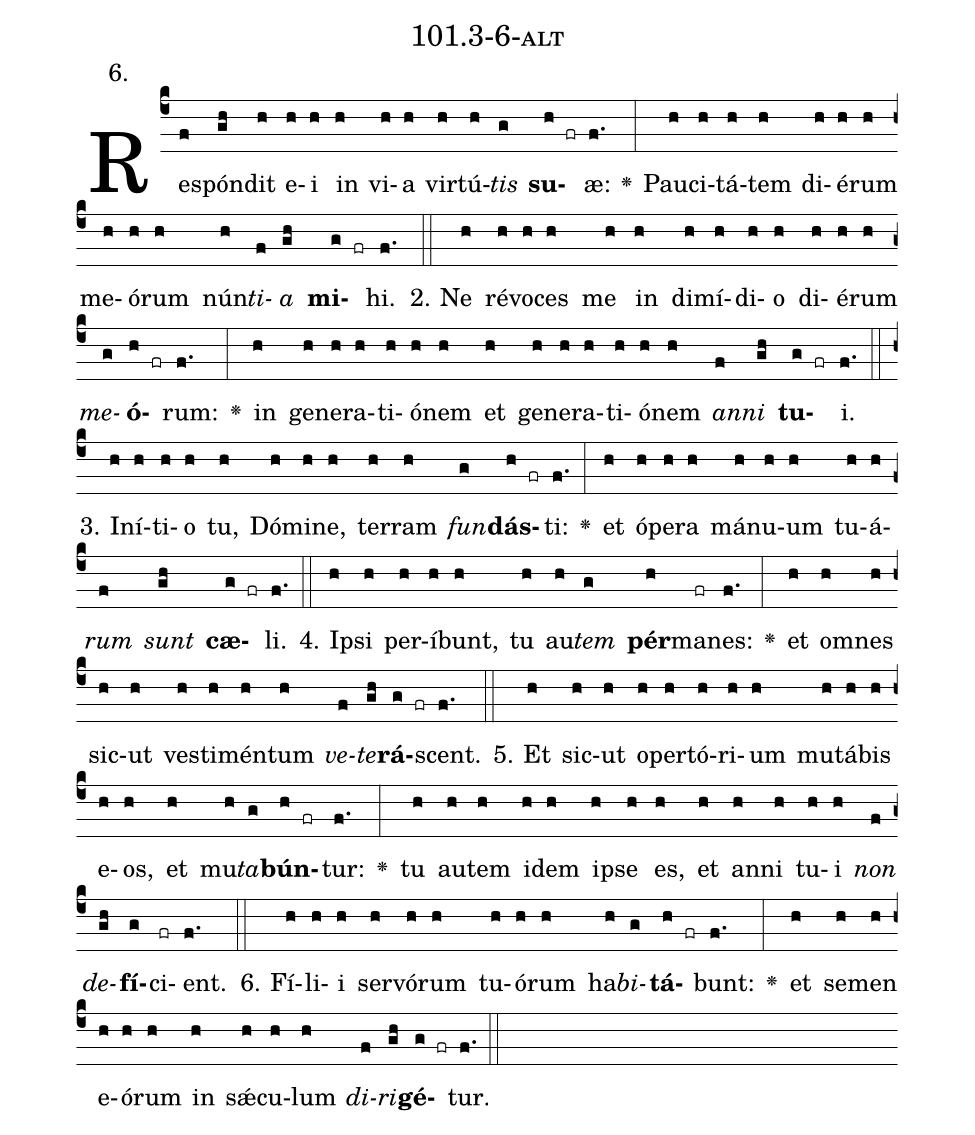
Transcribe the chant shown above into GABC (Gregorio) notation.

name: 101.3-6-alt;
annotation: 6.;
%%
(c4)Re(f)spón(gh)dit(h) e(h)i(h) in(h) vi(h)a(h) vir(h)tú(h)<i>tis</i>(g) <b>su</b>(h fr)æ:(f.) <v>\greheightstar</v>(:) Pau(h)ci(h)tá(h)tem(h) di(h)é(h)rum(h) me(h)ó(h)rum(h) nún(h)<i>ti</i>(f)<i>a</i>(gh) <b>mi</b>(g fr)hi.(f.) (::)
2. Ne(h) ré(h)vo(h)ces(h) me(h) in(h) di(h)mí(h)di(h)o(h) di(h)é(h)rum(h) <i>me</i>(g)<b>ó</b>(h fr)rum:(f.) <v>\greheightstar</v>(:) in(h) ge(h)ne(h)ra(h)ti(h)ó(h)nem(h) et(h) ge(h)ne(h)ra(h)ti(h)ó(h)nem(h) <i>an</i>(f)<i>ni</i>(gh) <b>tu</b>(g fr)i.(f.) (::)
3. In(h)í(h)ti(h)o(h) tu,(h) Dó(h)mi(h)ne,(h) ter(h)ram(h) <i>fun</i>(g)<b>dás</b>(h fr)ti:(f.) <v>\greheightstar</v>(:) et(h) ó(h)pe(h)ra(h) má(h)nu(h)um(h) tu(h)á(h)<i>rum</i>(f) <i>sunt</i>(gh) <b>cæ</b>(g fr)li.(f.) (::)
4. Ip(h)si(h) per(h)í(h)bunt,(h) tu(h) au(h)<i>tem</i>(g) <b>pér</b>(h)ma(fr)nes:(f.) <v>\greheightstar</v>(:) et(h) om(h)nes(h) sic(h)ut(h) ves(h)ti(h)mén(h)tum(h) <i>ve</i>(f)<i>te</i>(gh)<b>rá</b>(g fr)scent.(f.) (::)
5. Et(h) sic(h)ut(h) o(h)per(h)tó(h)ri(h)um(h) mu(h)tá(h)bis(h) e(h)os,(h) et(h) mu(h)<i>ta</i>(g)<b>bún</b>(h fr)tur:(f.) <v>\greheightstar</v>(:) tu(h) au(h)tem(h) i(h)dem(h) ip(h)se(h) es,(h) et(h) an(h)ni(h) tu(h)i(h) <i>non</i>(f) <i>de</i>(gh)<b>fí</b>(g)ci(fr)ent.(f.) (::)
6. Fí(h)li(h)i(h) ser(h)vó(h)rum(h) tu(h)ó(h)rum(h) ha(h)<i>bi</i>(g)<b>tá</b>(h fr)bunt:(f.) <v>\greheightstar</v>(:) et(h) se(h)men(h) e(h)ó(h)rum(h) in(h) sǽ(h)cu(h)lum(h) <i>di</i>(f)<i>ri</i>(gh)<b>gé</b>(g fr)tur.(f.) (::)
